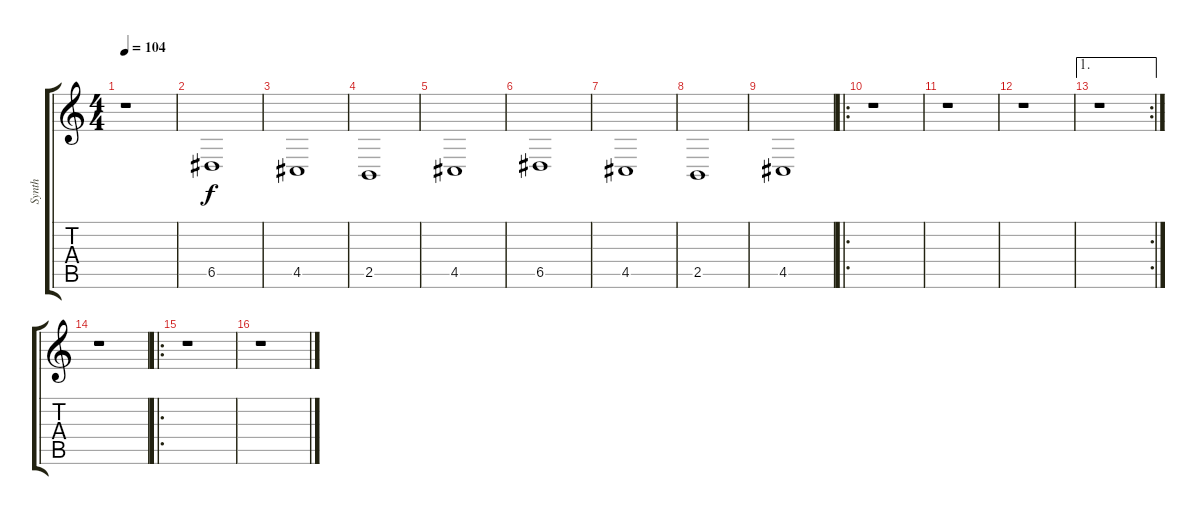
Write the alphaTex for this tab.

\track ("Synth" "Synth") {instrument synthstrings1}
\staff {score tabs}
\tuning (E4 B3 G3 D3 A2 E2) {hide}
\ts (4 4)
\tempo 104
\clef g2
\ks c
r.1{dy f} |
6.5.1 |
4.5.1 |
2.5.1 |
4.5.1 |
6.5.1 |
4.5.1 |
2.5.1 |
4.5.1 |
\ro
r.1 |
r.1 |
r.1 |
\ae 1
\rc 2
r.1 |
r.1 |
\ro
r.1 |
r.1
